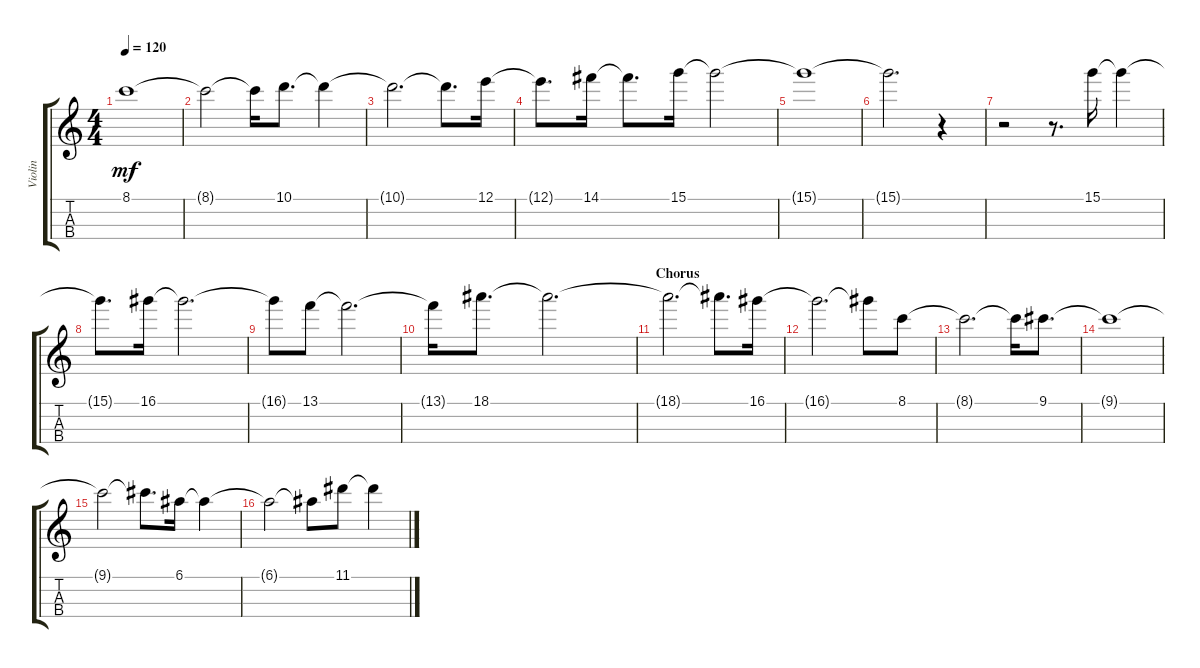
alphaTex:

\track ("Violin" "Violin") {instrument stringensemble2}
\staff {score tabs}
\tuning (E5 A4 D4 G3) {hide}
\ts (4 4)
\tempo 120
\clef g2
\ks aminor
8.1{t}.1{dy mf} |
8.1{t}.2 8.1{t}.16 10.1.8{d} 10.1{t}.4 |
10.1{t}.2{d} 10.1{t}.8{d} 12.1.16 |
12.1{t}.8{d} 14.1.16 14.1{t}.8{d} 15.1.16 15.1{t}.2 |
15.1{t}.1 |
15.1{t}.2{d} r.4 |
r.2 r.8{d} 15.1.16 15.1{t}.4 |
15.1{t}.8{d} 16.1.16 16.1{t}.2{d} |
16.1{t}.8 13.1.8 13.1{t}.2{d} |
13.1{t}.16 18.1.8{d} 18.1{t}.2{d} |
\section ("" "Chorus")
18.1{t}.2{d} 18.1{t}.8{d} 16.1.16 |
16.1{t}.2{d} 16.1{t}.8 8.1.8 |
8.1{t}.2{d} 8.1{t}.16 9.1.8{d} |
9.1{t}.1 |
9.1{t}.2 9.1{t}.8{d} 6.1.16 6.1{t}.4 |
6.1{t}.2 6.1{t}.8 11.1.8 11.1{t}.4
